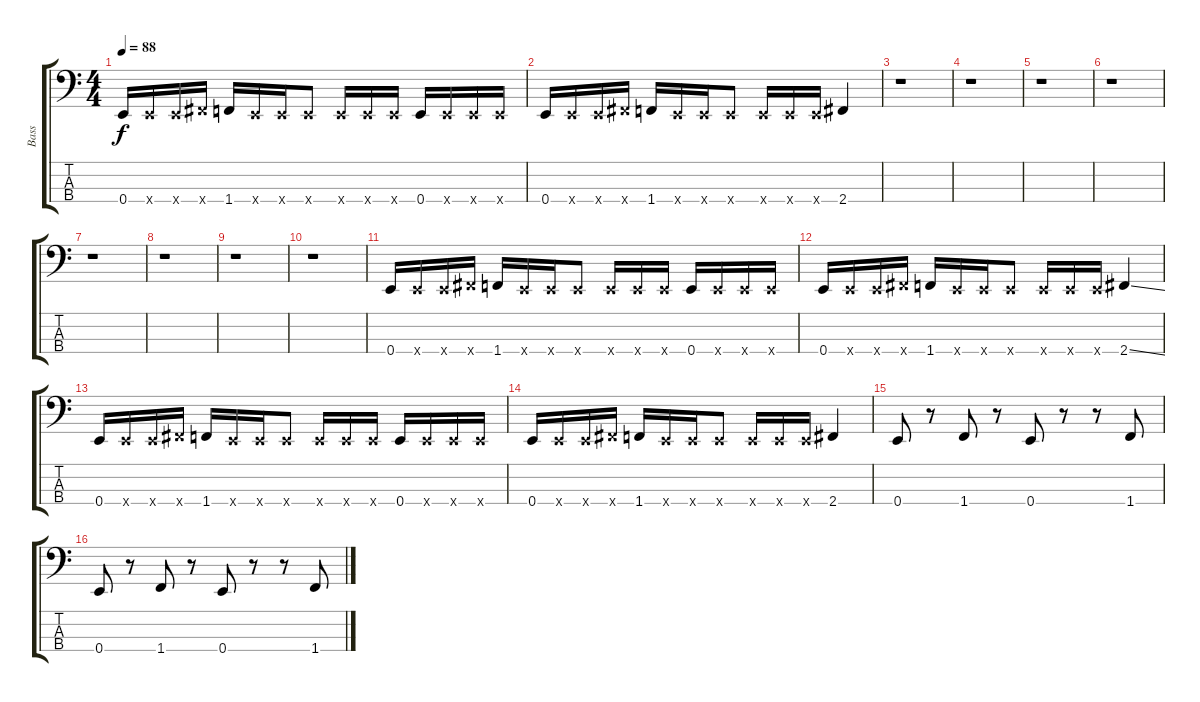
\track ("Bass" "Bass") {instrument synthbass2}
\staff {score tabs}
\tuning (G2 D2 A1 E1) {hide}
\ts (4 4)
\tempo 88
\clef f4
\ks c
0.4.16{dy f} 0.4{x}.16 0.4{x}.16 2.4{x}.16 1.4.16 0.4{x}.16 0.4{x}.16 0.4{x}.8 0.4{x}.16 0.4{x}.16 0.4{x}.16 0.4.16 0.4{x}.16 0.4{x}.16 0.4{x}.16 |
0.4.16 0.4{x}.16 0.4{x}.16 2.4{x}.16 1.4.16 0.4{x}.16 0.4{x}.16 0.4{x}.8 0.4{x}.16 0.4{x}.16 0.4{x}.16 2.4.4 |
r.1 |
r.1 |
r.1 |
r.1 |
r.1 |
r.1 |
r.1 |
r.1 |
0.4.16 0.4{x}.16 0.4{x}.16 2.4{x}.16 1.4.16 0.4{x}.16 0.4{x}.16 0.4{x}.8 0.4{x}.16 0.4{x}.16 0.4{x}.16 0.4.16 0.4{x}.16 0.4{x}.16 0.4{x}.16 |
0.4.16 0.4{x}.16 0.4{x}.16 2.4{x}.16 1.4.16 0.4{x}.16 0.4{x}.16 0.4{x}.8 0.4{x}.16 0.4{x}.16 0.4{x}.16 2.4{ss}.4 |
0.4.16 0.4{x}.16 0.4{x}.16 2.4{x}.16 1.4.16 0.4{x}.16 0.4{x}.16 0.4{x}.8 0.4{x}.16 0.4{x}.16 0.4{x}.16 0.4.16 0.4{x}.16 0.4{x}.16 0.4{x}.16 |
0.4.16 0.4{x}.16 0.4{x}.16 2.4{x}.16 1.4.16 0.4{x}.16 0.4{x}.16 0.4{x}.8 0.4{x}.16 0.4{x}.16 0.4{x}.16 2.4.4 |
0.4.8 r.8 1.4.8 r.8 0.4.8 r.8 r.8 1.4.8 |
0.4.8 r.8 1.4.8 r.8 0.4.8 r.8 r.8 1.4.8
